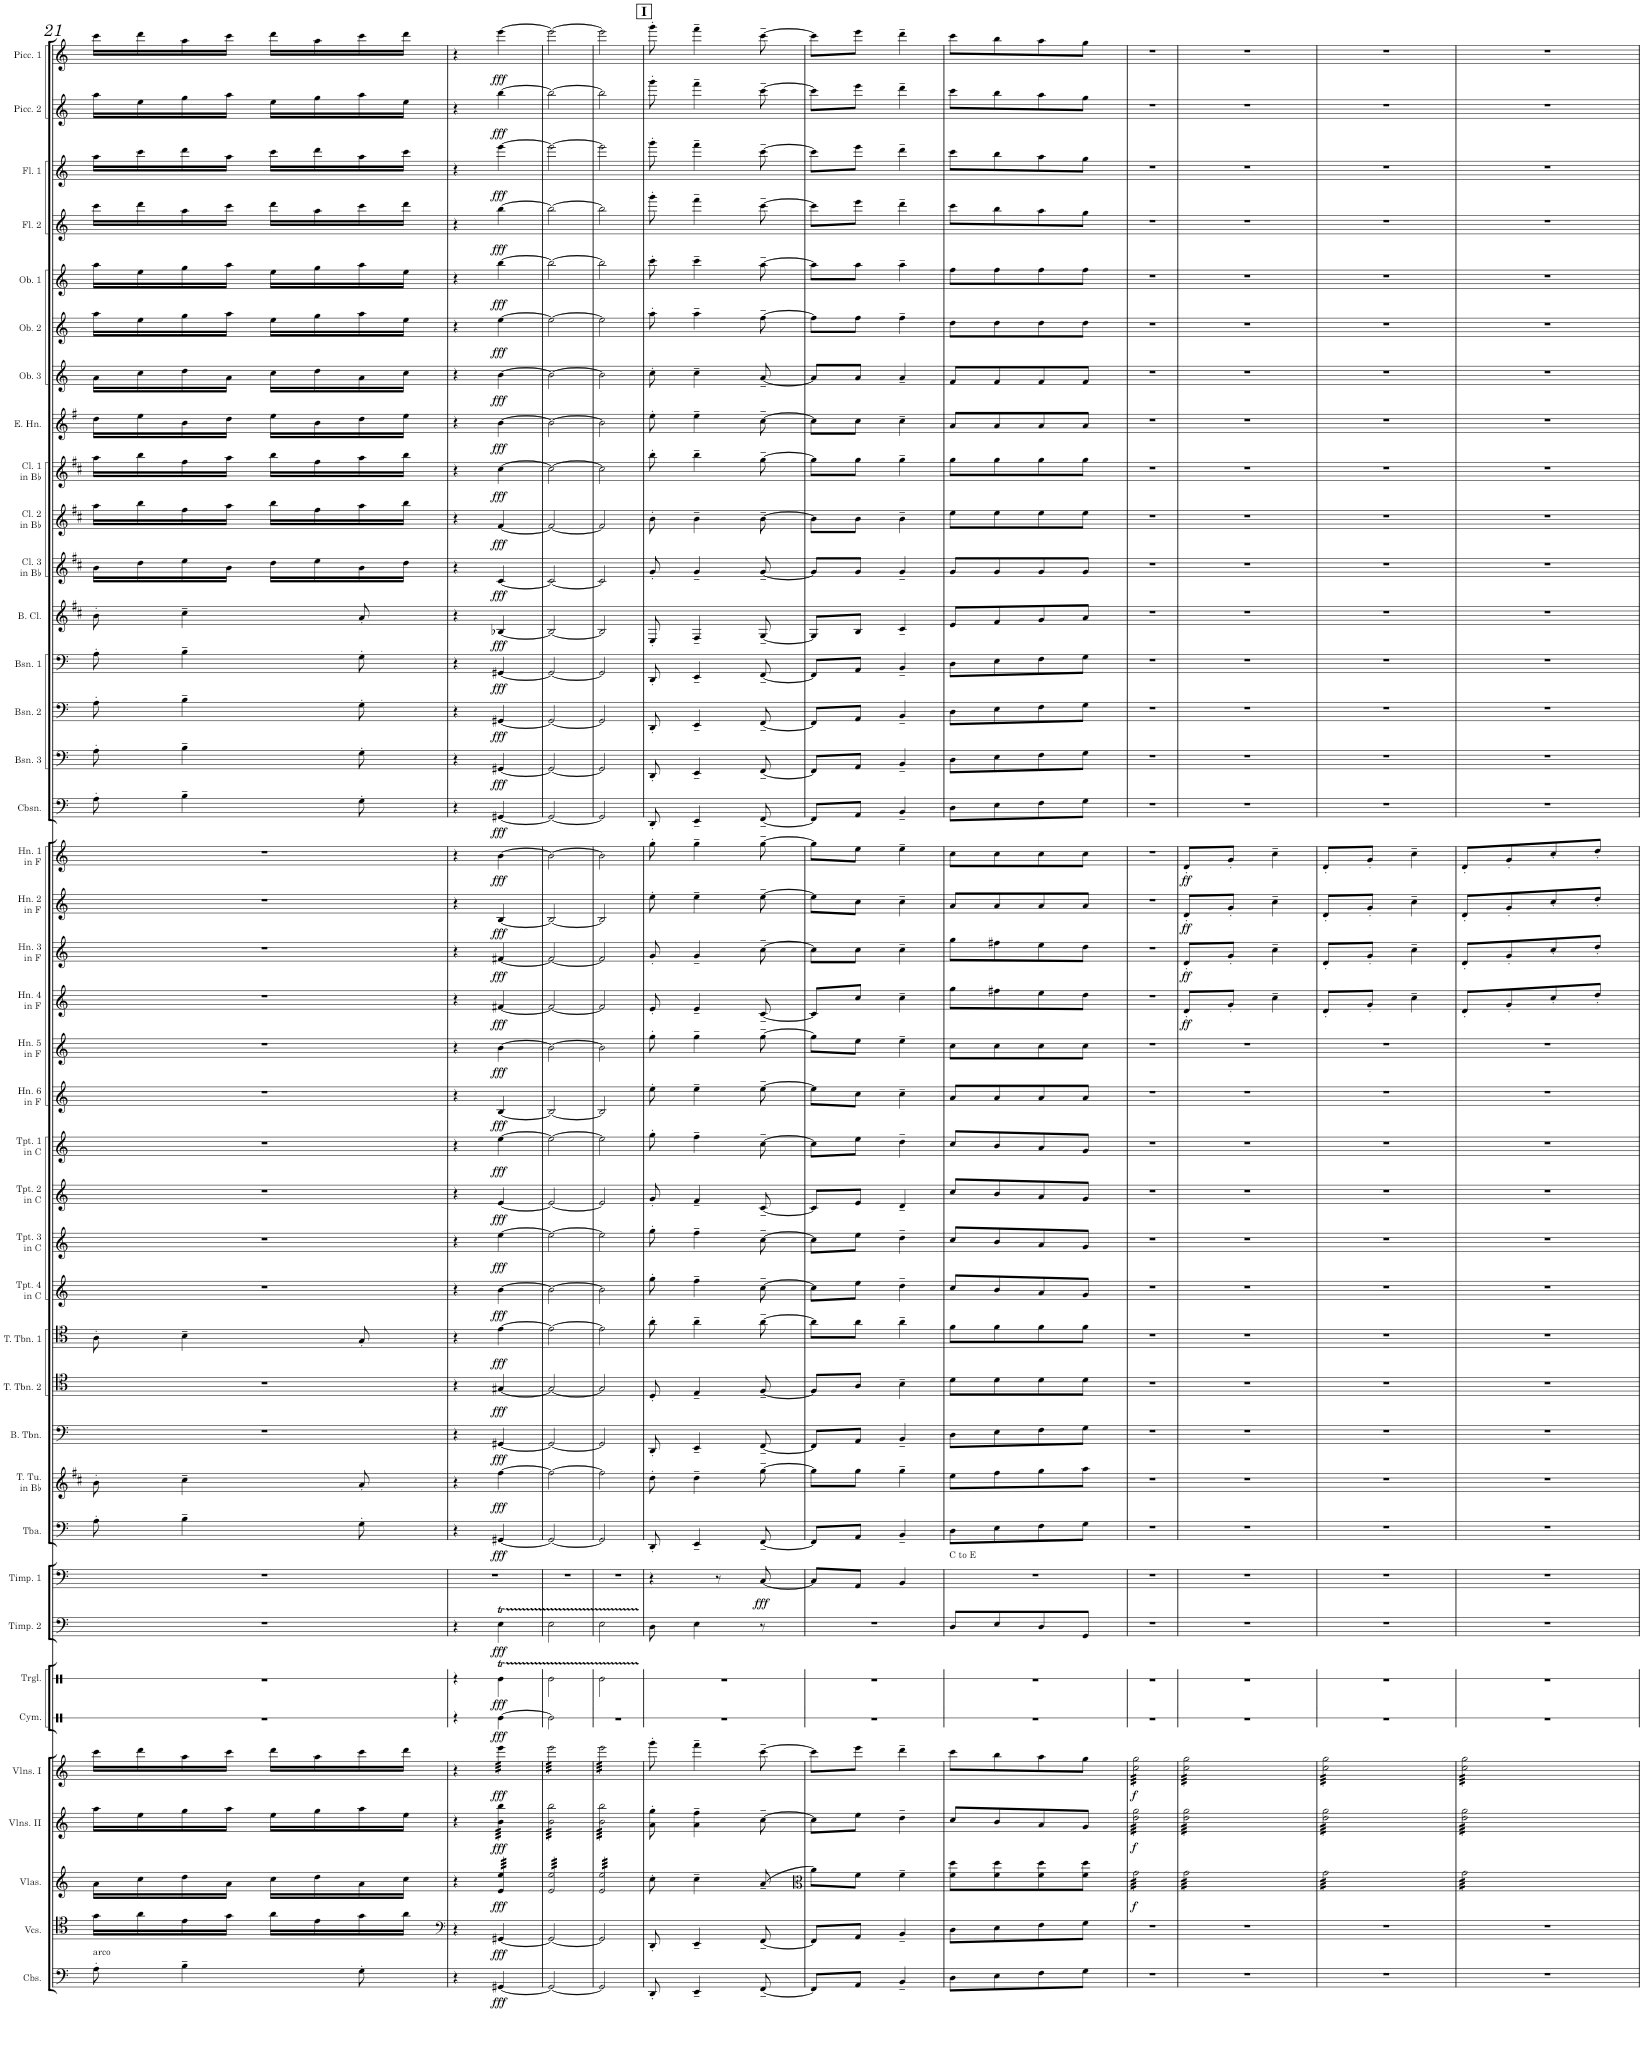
**kern	**dynam	**kern	**dynam	**kern	**dynam	**kern	**dynam	**kern	**dynam	**kern	**dynam	**kern	**dynam	**kern	**dynam	**kern	**dynam	**kern	**dynam	**kern	**dynam	**kern	**dynam	**kern	**dynam	**kern	**dynam	**kern	**dynam	**kern	**dynam	**kern	**dynam	**kern	**dynam	**kern	**dynam	**kern	**dynam	**kern	**dynam	**kern	**dynam	**kern	**dynam	**kern	**dynam	**kern	**dynam	**kern	**dynam	**kern	**dynam	**kern	**dynam	**kern	**dynam	**kern	**dynam	**kern	**dynam	**kern	**dynam	**kern	**dynam	**kern	**dynam	**kern	**dynam	**kern	**dynam	**kern	**dynam	**kern	**dynam
*part38	*part38	*part37	*part37	*part36	*part36	*part35	*part35	*part34	*part34	*part33	*part33	*part32	*part32	*part31	*part31	*part30	*part30	*part29	*part29	*part28	*part28	*part27	*part27	*part26	*part26	*part25	*part25	*part24	*part24	*part23	*part23	*part22	*part22	*part21	*part21	*part20	*part20	*part19	*part19	*part18	*part18	*part17	*part17	*part16	*part16	*part15	*part15	*part14	*part14	*part13	*part13	*part12	*part12	*part11	*part11	*part10	*part10	*part9	*part9	*part8	*part8	*part7	*part7	*part6	*part6	*part5	*part5	*part4	*part4	*part3	*part3	*part2	*part2	*part1	*part1
*staff38	*staff38	*staff37	*staff37	*staff36	*staff36	*staff35	*staff35	*staff34	*staff34	*staff33	*staff33	*staff32	*staff32	*staff31	*staff31	*staff30	*staff30	*staff29	*staff29	*staff28	*staff28	*staff27	*staff27	*staff26	*staff26	*staff25	*staff25	*staff24	*staff24	*staff23	*staff23	*staff22	*staff22	*staff21	*staff21	*staff20	*staff20	*staff19	*staff19	*staff18	*staff18	*staff17	*staff17	*staff16	*staff16	*staff15	*staff15	*staff14	*staff14	*staff13	*staff13	*staff12	*staff12	*staff11	*staff11	*staff10	*staff10	*staff9	*staff9	*staff8	*staff8	*staff7	*staff7	*staff6	*staff6	*staff5	*staff5	*staff4	*staff4	*staff3	*staff3	*staff2	*staff2	*staff1	*staff1
*I"Contrabasses	*	*I"Violoncellos	*	*I"Violas	*	*I"Violins II	*	*I"Violins I	*	*I"Timpani 2	*	*I"Timpani 1	*	*I"Tuba	*	*I"Tenor Tuba in Bb	*	*I"Bass Trombone	*	*I"Tenor Trombone 2	*	*I"Tenor Trombone 1	*	*I"Trumpet 4 in C	*	*I"Trumpet 3 in C	*	*I"Trumpet 2 in C	*	*I"Trumpet 1 in C	*	*I"Horn 6 in F	*	*I"Horn 5 in F	*	*I"Horn 4 in F	*	*I"Horn 3 in F	*	*I"Horn 2 in F	*	*I"Horn 1 in F	*	*I"Contrabassoon	*	*I"Bassoon 3	*	*I"Bassoon 2	*	*I"Bassoon 1	*	*I"Bass Clarinet	*	*I"Clarinet 3 in Bb	*	*I"Clarinet 2 in Bb	*	*I"Clarinet 1 in Bb	*	*I"English Horn	*	*I"Oboe 3	*	*I"Oboe 2	*	*I"Oboe 1	*	*I"Flute 2	*	*I"Flute 1	*	*I"Piccolo 2	*	*I"Piccolo 1	*
*I'Cbs.	*	*I'Vcs.	*	*I'Vlas.	*	*I'Vlns. II	*	*I'Vlns. I	*	*I'Timp. 2	*	*I'Timp. 1	*	*I'Tba.	*	*I'T. Tu. in Bb	*	*I'B. Tbn.	*	*I'T. Tbn. 2	*	*I'T. Tbn. 1	*	*I'Tpt. 4 in C	*	*I'Tpt. 3 in C	*	*I'Tpt. 2 in C	*	*I'Tpt. 1 in C	*	*I'Hn. 6 in F	*	*I'Hn. 5 in F	*	*I'Hn. 4 in F	*	*I'Hn. 3 in F	*	*I'Hn. 2 in F	*	*I'Hn. 1 in F	*	*I'Cbsn.	*	*I'Bsn. 3	*	*I'Bsn. 2	*	*I'Bsn. 1	*	*I'B. Cl.	*	*I'Cl. 3 in Bb	*	*I'Cl. 2 in Bb	*	*I'Cl. 1 in Bb	*	*I'E. Hn.	*	*I'Ob. 3	*	*I'Ob. 2	*	*I'Ob. 1	*	*I'Fl. 2	*	*I'Fl. 1	*	*I'Picc. 2	*	*I'Picc. 1	*
!!LO:PB:g=z
*clefF4	*	*clefC4	*	*clefG2	*	*clefG2	*	*clefG2	*	*clefF4	*	*clefF4	*	*clefF4	*	*clefG2	*	*clefF4	*	*clefC4	*	*clefC4	*	*clefG2	*	*clefG2	*	*clefG2	*	*clefG2	*	*clefG2	*	*clefG2	*	*clefG2	*	*clefG2	*	*clefG2	*	*clefG2	*	*clefF4	*	*clefF4	*	*clefF4	*	*clefF4	*	*clefG2	*	*clefG2	*	*clefG2	*	*clefG2	*	*clefG2	*	*clefG2	*	*clefG2	*	*clefG2	*	*clefG2	*	*clefG2	*	*clefG2	*	*clefG2	*
*Trd7c12	*	*	*	*	*	*	*	*	*	*	*	*	*	*	*	*Trd15c26	*	*	*	*	*	*	*	*	*	*	*	*	*	*	*	*Trd4c7	*	*Trd4c7	*	*Trd4c7	*	*Trd4c7	*	*Trd4c7	*	*Trd4c7	*	*Trd7c12	*	*	*	*	*	*	*	*Trd8c14	*	*Trd1c2	*	*Trd1c2	*	*Trd1c2	*	*Trd4c7	*	*	*	*	*	*	*	*	*	*	*	*Trd-7c-12	*	*Trd-7c-12	*
*k[]	*	*k[]	*	*k[]	*	*k[]	*	*k[]	*	*k[]	*	*k[]	*	*k[]	*	*k[f#c#]	*	*k[]	*	*k[]	*	*k[]	*	*k[]	*	*k[]	*	*k[]	*	*k[]	*	*k[]	*	*k[]	*	*k[]	*	*k[]	*	*k[]	*	*k[]	*	*k[]	*	*k[]	*	*k[]	*	*k[]	*	*k[f#c#]	*	*k[f#c#]	*	*k[f#c#]	*	*k[f#c#]	*	*k[f#]	*	*k[]	*	*k[]	*	*k[]	*	*k[]	*	*k[]	*	*k[]	*	*k[]	*
*M2/4	*	*M2/4	*	*M2/4	*	*M2/4	*	*M2/4	*	*M2/4	*	*M2/4	*	*M2/4	*	*M2/4	*	*M2/4	*	*M2/4	*	*M2/4	*	*M2/4	*	*M2/4	*	*M2/4	*	*M2/4	*	*M2/4	*	*M2/4	*	*M2/4	*	*M2/4	*	*M2/4	*	*M2/4	*	*M2/4	*	*M2/4	*	*M2/4	*	*M2/4	*	*M2/4	*	*M2/4	*	*M2/4	*	*M2/4	*	*M2/4	*	*M2/4	*	*M2/4	*	*M2/4	*	*M2/4	*	*M2/4	*	*M2/4	*	*M2/4	*
=21	=21	=21	=21	=21	=21	=21	=21	=21	=21	=21	=21	=21	=21	=21	=21	=21	=21	=21	=21	=21	=21	=21	=21	=21	=21	=21	=21	=21	=21	=21	=21	=21	=21	=21	=21	=21	=21	=21	=21	=21	=21	=21	=21	=21	=21	=21	=21	=21	=21	=21	=21	=21	=21	=21	=21	=21	=21	=21	=21	=21	=21	=21	=21	=21	=21	=21	=21	=21	=21	=21	=21	=21	=21	=21	=21
!LO:TX:a:t=arco	!	!	!	!	!	!	!	!	!	!	!	!	!	!	!	!	!	!	!	!	!	!	!	!	!	!	!	!	!	!	!	!	!	!	!	!	!	!	!	!	!	!	!	!	!	!	!	!	!	!	!	!	!	!	!	!	!	!	!	!	!	!	!	!	!	!	!	!	!	!	!	!	!	!	!
8A'\	.	16g'\LL	.	16a'\LL	.	16aa'\LL	.	16ccc'\LL	.	2r	.	2r	.	8A'\	.	8b'\	.	2r	.	2r	.	8A'\	.	2r	.	2r	.	2r	.	2r	.	2r	.	2r	.	2r	.	2r	.	2r	.	2r	.	8A'\	.	8A'\	.	8A'\	.	8A'\	.	8b'\	.	16b'\LL	.	16aa'\LL	.	16aa'\LL	.	16dd'\LL	.	16a'\LL	.	16aa'\LL	.	16aa'\LL	.	16ccc'\LL	.	16aa'\LL	.	16aa'\LL	.	16ccc'\LL	.
.	.	16a'\	.	16cc'\	.	16ee'\	.	16ddd'\	.	.	.	.	.	.	.	.	.	.	.	.	.	.	.	.	.	.	.	.	.	.	.	.	.	.	.	.	.	.	.	.	.	.	.	.	.	.	.	.	.	.	.	.	.	16dd'\	.	16bb'\	.	16bb'\	.	16ee'\	.	16cc'\	.	16ee'\	.	16ee'\	.	16ddd'\	.	16ccc'\	.	16ee'\	.	16ddd'\	.
4B~\	.	16e'\	.	16dd'\	.	16gg'\	.	16aa'\	.	.	.	.	.	4B~\	.	4cc#~\	.	.	.	.	.	4B~\	.	.	.	.	.	.	.	.	.	.	.	.	.	.	.	.	.	.	.	.	.	4B~\	.	4B~\	.	4B~\	.	4B~\	.	4cc#~\	.	16ee'\	.	16ff#'\	.	16ff#'\	.	16b'\	.	16dd'\	.	16gg'\	.	16gg'\	.	16aa'\	.	16ddd'\	.	16gg'\	.	16aa'\	.
.	.	16g'\JJ	.	16a'\JJ	.	16aa'\JJ	.	16ccc'\JJ	.	.	.	.	.	.	.	.	.	.	.	.	.	.	.	.	.	.	.	.	.	.	.	.	.	.	.	.	.	.	.	.	.	.	.	.	.	.	.	.	.	.	.	.	.	16b'\JJ	.	16aa'\JJ	.	16aa'\JJ	.	16dd'\JJ	.	16a'\JJ	.	16aa'\JJ	.	16aa'\JJ	.	16ccc'\JJ	.	16aa'\JJ	.	16aa'\JJ	.	16ccc'\JJ	.
.	.	16a'\LL	.	16cc'\LL	.	16ee'\LL	.	16ddd'\LL	.	.	.	.	.	.	.	.	.	.	.	.	.	.	.	.	.	.	.	.	.	.	.	.	.	.	.	.	.	.	.	.	.	.	.	.	.	.	.	.	.	.	.	.	.	16dd'\LL	.	16bb'\LL	.	16bb'\LL	.	16ee'\LL	.	16cc'\LL	.	16ee'\LL	.	16ee'\LL	.	16ddd'\LL	.	16ccc'\LL	.	16ee'\LL	.	16ddd'\LL	.
.	.	16e'\	.	16dd'\	.	16gg'\	.	16aa'\	.	.	.	.	.	.	.	.	.	.	.	.	.	.	.	.	.	.	.	.	.	.	.	.	.	.	.	.	.	.	.	.	.	.	.	.	.	.	.	.	.	.	.	.	.	16ee'\	.	16ff#'\	.	16ff#'\	.	16b'\	.	16dd'\	.	16gg'\	.	16gg'\	.	16aa'\	.	16ddd'\	.	16gg'\	.	16aa'\	.
8G'\	.	16g'\	.	16a'\	.	16aa'\	.	16ccc'\	.	.	.	.	.	8G'\	.	8a'/	.	.	.	.	.	8G'/	.	.	.	.	.	.	.	.	.	.	.	.	.	.	.	.	.	.	.	.	.	8G'\	.	8G'\	.	8G'\	.	8G'\	.	8a'/	.	16b'\	.	16aa'\	.	16aa'\	.	16dd'\	.	16a'\	.	16aa'\	.	16aa'\	.	16ccc'\	.	16aa'\	.	16aa'\	.	16ccc'\	.
.	.	16a'\JJ	.	16cc'\JJ	.	16ee'\JJ	.	16ddd'\JJ	.	.	.	.	.	.	.	.	.	.	.	.	.	.	.	.	.	.	.	.	.	.	.	.	.	.	.	.	.	.	.	.	.	.	.	.	.	.	.	.	.	.	.	.	.	16dd'\JJ	.	16bb'\JJ	.	16bb'\JJ	.	16ee'\JJ	.	16cc'\JJ	.	16ee'\JJ	.	16ee'\JJ	.	16ddd'\JJ	.	16ccc'\JJ	.	16ee'\JJ	.	16ddd'\JJ	.
=22	=22	=22	=22	=22	=22	=22	=22	=22	=22	=22	=22	=22	=22	=22	=22	=22	=22	=22	=22	=22	=22	=22	=22	=22	=22	=22	=22	=22	=22	=22	=22	=22	=22	=22	=22	=22	=22	=22	=22	=22	=22	=22	=22	=22	=22	=22	=22	=22	=22	=22	=22	=22	=22	=22	=22	=22	=22	=22	=22	=22	=22	=22	=22	=22	=22	=22	=22	=22	=22	=22	=22	=22	=22	=22	=22
*	*	*clefF4	*	*	*	*	*	*	*	*	*	*	*	*	*	*	*	*	*	*	*	*	*	*	*	*	*	*	*	*	*	*	*	*	*	*	*	*	*	*	*	*	*	*	*	*	*	*	*	*	*	*	*	*	*	*	*	*	*	*	*	*	*	*	*	*	*	*	*	*	*	*	*	*	*
4r	.	4r	.	4r	.	4r	.	4r	.	4r	.	2r	.	4r	.	4r	.	4r	.	4r	.	4r	.	4r	.	4r	.	4r	.	4r	.	4r	.	4r	.	4r	.	4r	.	4r	.	4r	.	4r	.	4r	.	4r	.	4r	.	4r	.	4r	.	4r	.	4r	.	4r	.	4r	.	4r	.	4r	.	4r	.	4r	.	4r	.	4r	.
!	!LO:DY:b	!	!LO:DY:b	!	!LO:DY:b	!	!LO:DY:b	!	!LO:DY:b	!	!LO:DY:b	!	!	!	!LO:DY:b	!	!LO:DY:b	!	!LO:DY:b	!	!LO:DY:b	!	!LO:DY:b	!	!LO:DY:b	!	!LO:DY:b	!	!LO:DY:b	!	!LO:DY:b	!	!LO:DY:b	!	!LO:DY:b	!	!LO:DY:b	!	!LO:DY:b	!	!LO:DY:b	!	!LO:DY:b	!	!LO:DY:b	!	!LO:DY:b	!	!LO:DY:b	!	!LO:DY:b	!	!LO:DY:b	!	!LO:DY:b	!	!LO:DY:b	!	!LO:DY:b	!	!LO:DY:b	!	!LO:DY:b	!	!LO:DY:b	!	!LO:DY:b	!	!LO:DY:b	!	!LO:DY:b	!	!LO:DY:b	!	!LO:DY:b
*	*	*	*	*tremolo	*	*	*	*	*	*	*	*	*	*	*	*	*	*	*	*	*	*	*	*	*	*	*	*	*	*	*	*	*	*	*	*	*	*	*	*	*	*	*	*	*	*	*	*	*	*	*	*	*	*	*	*	*	*	*	*	*	*	*	*	*	*	*	*	*	*	*	*	*	*	*
*	*	*	*	*	*	*tremolo	*	*	*	*	*	*	*	*	*	*	*	*	*	*	*	*	*	*	*	*	*	*	*	*	*	*	*	*	*	*	*	*	*	*	*	*	*	*	*	*	*	*	*	*	*	*	*	*	*	*	*	*	*	*	*	*	*	*	*	*	*	*	*	*	*	*	*	*	*
*	*	*	*	*	*	*	*	*tremolo	*	*	*	*	*	*	*	*	*	*	*	*	*	*	*	*	*	*	*	*	*	*	*	*	*	*	*	*	*	*	*	*	*	*	*	*	*	*	*	*	*	*	*	*	*	*	*	*	*	*	*	*	*	*	*	*	*	*	*	*	*	*	*	*	*	*	*
*	*	*	*	*	*	*	*	*	*	*tremolo	*	*	*	*	*	*	*	*	*	*	*	*	*	*	*	*	*	*	*	*	*	*	*	*	*	*	*	*	*	*	*	*	*	*	*	*	*	*	*	*	*	*	*	*	*	*	*	*	*	*	*	*	*	*	*	*	*	*	*	*	*	*	*	*	*
[4GG#X/	fff	[4GG#X/	fff	32e/ 32ee/LLL	fff	32b\ 32bb\LLL	fff	32eee\LLL	fff	32Et\LLL	fff	.	.	[4GG#X/	fff	[4ff#\	fff	[4GG#X/	fff	[4G#X/	fff	[4e\	fff	[4b\	fff	[4ee\	fff	[4e/	fff	[4ee\	fff	[4B/	fff	[4b\	fff	[4f#X/	fff	[4f#X/	fff	[4B/	fff	[4b\	fff	[4GG#X/	fff	[4GG#X/	fff	[4GG#X/	fff	[4GG#X/	fff	[4B-X/	fff	[4c#/	fff	[4f#/	fff	[4cc#\	fff	[4b\	fff	[4b\	fff	[4ee\	fff	[4bb\	fff	[4bb\	fff	[4eee\	fff	[4bb\	fff	[4eee\	fff
.	.	.	.	32e/ 32ee/	.	32b\ 32bb\	.	32eee\	.	32Et\	.	.	.	.	.	.	.	.	.	.	.	.	.	.	.	.	.	.	.	.	.	.	.	.	.	.	.	.	.	.	.	.	.	.	.	.	.	.	.	.	.	.	.	.	.	.	.	.	.	.	.	.	.	.	.	.	.	.	.	.	.	.	.	.	.
.	.	.	.	32e/ 32ee/	.	32b\ 32bb\	.	32eee\	.	32Et\	.	.	.	.	.	.	.	.	.	.	.	.	.	.	.	.	.	.	.	.	.	.	.	.	.	.	.	.	.	.	.	.	.	.	.	.	.	.	.	.	.	.	.	.	.	.	.	.	.	.	.	.	.	.	.	.	.	.	.	.	.	.	.	.	.
.	.	.	.	32e/ 32ee/	.	32b\ 32bb\	.	32eee\	.	32Et\	.	.	.	.	.	.	.	.	.	.	.	.	.	.	.	.	.	.	.	.	.	.	.	.	.	.	.	.	.	.	.	.	.	.	.	.	.	.	.	.	.	.	.	.	.	.	.	.	.	.	.	.	.	.	.	.	.	.	.	.	.	.	.	.	.
.	.	.	.	32e/ 32ee/	.	32b\ 32bb\	.	32eee\	.	32Et\	.	.	.	.	.	.	.	.	.	.	.	.	.	.	.	.	.	.	.	.	.	.	.	.	.	.	.	.	.	.	.	.	.	.	.	.	.	.	.	.	.	.	.	.	.	.	.	.	.	.	.	.	.	.	.	.	.	.	.	.	.	.	.	.	.
.	.	.	.	32e/ 32ee/	.	32b\ 32bb\	.	32eee\	.	32Et\	.	.	.	.	.	.	.	.	.	.	.	.	.	.	.	.	.	.	.	.	.	.	.	.	.	.	.	.	.	.	.	.	.	.	.	.	.	.	.	.	.	.	.	.	.	.	.	.	.	.	.	.	.	.	.	.	.	.	.	.	.	.	.	.	.
.	.	.	.	32e/ 32ee/	.	32b\ 32bb\	.	32eee\	.	32Et\	.	.	.	.	.	.	.	.	.	.	.	.	.	.	.	.	.	.	.	.	.	.	.	.	.	.	.	.	.	.	.	.	.	.	.	.	.	.	.	.	.	.	.	.	.	.	.	.	.	.	.	.	.	.	.	.	.	.	.	.	.	.	.	.	.
.	.	.	.	32e/ 32ee/JJJ	.	32b\ 32bb\JJJ	.	32eee\JJJ	.	32Et\JJJ	.	.	.	.	.	.	.	.	.	.	.	.	.	.	.	.	.	.	.	.	.	.	.	.	.	.	.	.	.	.	.	.	.	.	.	.	.	.	.	.	.	.	.	.	.	.	.	.	.	.	.	.	.	.	.	.	.	.	.	.	.	.	.	.	.
=23	=23	=23	=23	=23	=23	=23	=23	=23	=23	=23	=23	=23	=23	=23	=23	=23	=23	=23	=23	=23	=23	=23	=23	=23	=23	=23	=23	=23	=23	=23	=23	=23	=23	=23	=23	=23	=23	=23	=23	=23	=23	=23	=23	=23	=23	=23	=23	=23	=23	=23	=23	=23	=23	=23	=23	=23	=23	=23	=23	=23	=23	=23	=23	=23	=23	=23	=23	=23	=23	=23	=23	=23	=23	=23	=23
2GG#/_	.	2GG#/_	.	32e/ 32ee/LLL	.	32b\ 32bb\LLL	.	32eee\LLL	.	32E\LLL	.	2r	.	2GG#/_	.	2ff#\_	.	2GG#/_	.	2G#/_	.	2e\_	.	2b\_	.	2ee\_	.	2e/_	.	2ee\_	.	2B/_	.	2b\_	.	2f#/_	.	2f#/_	.	2B/_	.	2b\_	.	2GG#/_	.	2GG#/_	.	2GG#/_	.	2GG#/_	.	2B-/_	.	2c#/_	.	2f#/_	.	2cc#\_	.	2b\_	.	2b\_	.	2ee\_	.	2bb\_	.	2bb\_	.	2eee\_	.	2bb\_	.	2eee\_	.
.	.	.	.	32e/ 32ee/	.	32b\ 32bb\	.	32eee\	.	32E\	.	.	.	.	.	.	.	.	.	.	.	.	.	.	.	.	.	.	.	.	.	.	.	.	.	.	.	.	.	.	.	.	.	.	.	.	.	.	.	.	.	.	.	.	.	.	.	.	.	.	.	.	.	.	.	.	.	.	.	.	.	.	.	.	.
.	.	.	.	32e/ 32ee/	.	32b\ 32bb\	.	32eee\	.	32E\	.	.	.	.	.	.	.	.	.	.	.	.	.	.	.	.	.	.	.	.	.	.	.	.	.	.	.	.	.	.	.	.	.	.	.	.	.	.	.	.	.	.	.	.	.	.	.	.	.	.	.	.	.	.	.	.	.	.	.	.	.	.	.	.	.
.	.	.	.	32e/ 32ee/	.	32b\ 32bb\	.	32eee\	.	32E\	.	.	.	.	.	.	.	.	.	.	.	.	.	.	.	.	.	.	.	.	.	.	.	.	.	.	.	.	.	.	.	.	.	.	.	.	.	.	.	.	.	.	.	.	.	.	.	.	.	.	.	.	.	.	.	.	.	.	.	.	.	.	.	.	.
.	.	.	.	32e/ 32ee/	.	32b\ 32bb\	.	32eee\	.	32E\	.	.	.	.	.	.	.	.	.	.	.	.	.	.	.	.	.	.	.	.	.	.	.	.	.	.	.	.	.	.	.	.	.	.	.	.	.	.	.	.	.	.	.	.	.	.	.	.	.	.	.	.	.	.	.	.	.	.	.	.	.	.	.	.	.
.	.	.	.	32e/ 32ee/	.	32b\ 32bb\	.	32eee\	.	32E\	.	.	.	.	.	.	.	.	.	.	.	.	.	.	.	.	.	.	.	.	.	.	.	.	.	.	.	.	.	.	.	.	.	.	.	.	.	.	.	.	.	.	.	.	.	.	.	.	.	.	.	.	.	.	.	.	.	.	.	.	.	.	.	.	.
.	.	.	.	32e/ 32ee/	.	32b\ 32bb\	.	32eee\	.	32E\	.	.	.	.	.	.	.	.	.	.	.	.	.	.	.	.	.	.	.	.	.	.	.	.	.	.	.	.	.	.	.	.	.	.	.	.	.	.	.	.	.	.	.	.	.	.	.	.	.	.	.	.	.	.	.	.	.	.	.	.	.	.	.	.	.
.	.	.	.	32e/ 32ee/	.	32b\ 32bb\	.	32eee\	.	32E\	.	.	.	.	.	.	.	.	.	.	.	.	.	.	.	.	.	.	.	.	.	.	.	.	.	.	.	.	.	.	.	.	.	.	.	.	.	.	.	.	.	.	.	.	.	.	.	.	.	.	.	.	.	.	.	.	.	.	.	.	.	.	.	.	.
.	.	.	.	32e/ 32ee/	.	32b\ 32bb\	.	32eee\	.	32E\	.	.	.	.	.	.	.	.	.	.	.	.	.	.	.	.	.	.	.	.	.	.	.	.	.	.	.	.	.	.	.	.	.	.	.	.	.	.	.	.	.	.	.	.	.	.	.	.	.	.	.	.	.	.	.	.	.	.	.	.	.	.	.	.	.
.	.	.	.	32e/ 32ee/	.	32b\ 32bb\	.	32eee\	.	32E\	.	.	.	.	.	.	.	.	.	.	.	.	.	.	.	.	.	.	.	.	.	.	.	.	.	.	.	.	.	.	.	.	.	.	.	.	.	.	.	.	.	.	.	.	.	.	.	.	.	.	.	.	.	.	.	.	.	.	.	.	.	.	.	.	.
.	.	.	.	32e/ 32ee/	.	32b\ 32bb\	.	32eee\	.	32E\	.	.	.	.	.	.	.	.	.	.	.	.	.	.	.	.	.	.	.	.	.	.	.	.	.	.	.	.	.	.	.	.	.	.	.	.	.	.	.	.	.	.	.	.	.	.	.	.	.	.	.	.	.	.	.	.	.	.	.	.	.	.	.	.	.
.	.	.	.	32e/ 32ee/	.	32b\ 32bb\	.	32eee\	.	32E\	.	.	.	.	.	.	.	.	.	.	.	.	.	.	.	.	.	.	.	.	.	.	.	.	.	.	.	.	.	.	.	.	.	.	.	.	.	.	.	.	.	.	.	.	.	.	.	.	.	.	.	.	.	.	.	.	.	.	.	.	.	.	.	.	.
.	.	.	.	32e/ 32ee/	.	32b\ 32bb\	.	32eee\	.	32E\	.	.	.	.	.	.	.	.	.	.	.	.	.	.	.	.	.	.	.	.	.	.	.	.	.	.	.	.	.	.	.	.	.	.	.	.	.	.	.	.	.	.	.	.	.	.	.	.	.	.	.	.	.	.	.	.	.	.	.	.	.	.	.	.	.
.	.	.	.	32e/ 32ee/	.	32b\ 32bb\	.	32eee\	.	32E\	.	.	.	.	.	.	.	.	.	.	.	.	.	.	.	.	.	.	.	.	.	.	.	.	.	.	.	.	.	.	.	.	.	.	.	.	.	.	.	.	.	.	.	.	.	.	.	.	.	.	.	.	.	.	.	.	.	.	.	.	.	.	.	.	.
.	.	.	.	32e/ 32ee/	.	32b\ 32bb\	.	32eee\	.	32E\	.	.	.	.	.	.	.	.	.	.	.	.	.	.	.	.	.	.	.	.	.	.	.	.	.	.	.	.	.	.	.	.	.	.	.	.	.	.	.	.	.	.	.	.	.	.	.	.	.	.	.	.	.	.	.	.	.	.	.	.	.	.	.	.	.
.	.	.	.	32e/ 32ee/JJJ	.	32b\ 32bb\JJJ	.	32eee\JJJ	.	32E\JJJ	.	.	.	.	.	.	.	.	.	.	.	.	.	.	.	.	.	.	.	.	.	.	.	.	.	.	.	.	.	.	.	.	.	.	.	.	.	.	.	.	.	.	.	.	.	.	.	.	.	.	.	.	.	.	.	.	.	.	.	.	.	.	.	.	.
=24	=24	=24	=24	=24	=24	=24	=24	=24	=24	=24	=24	=24	=24	=24	=24	=24	=24	=24	=24	=24	=24	=24	=24	=24	=24	=24	=24	=24	=24	=24	=24	=24	=24	=24	=24	=24	=24	=24	=24	=24	=24	=24	=24	=24	=24	=24	=24	=24	=24	=24	=24	=24	=24	=24	=24	=24	=24	=24	=24	=24	=24	=24	=24	=24	=24	=24	=24	=24	=24	=24	=24	=24	=24	=24	=24
2GG#/]	.	2GG#/]	.	32e/ 32ee/LLL	.	32b\ 32bb\LLL	.	32eee\LLL	.	32ETTT\LLL	.	2r	.	2GG#/]	.	2ff#\]	.	2GG#/]	.	2G#/]	.	2e\]	.	2b\]	.	2ee\]	.	2e/]	.	2ee\]	.	2B/]	.	2b\]	.	2f#/]	.	2f#/]	.	2B/]	.	2b\]	.	2GG#/]	.	2GG#/]	.	2GG#/]	.	2GG#/]	.	2B-/]	.	2c#/]	.	2f#/]	.	2cc#\]	.	2b\]	.	2b\]	.	2ee\]	.	2bb\]	.	2bb\]	.	2eee\]	.	2bb\]	.	2eee\]	.
.	.	.	.	32e/ 32ee/	.	32b\ 32bb\	.	32eee\	.	32ETTT\	.	.	.	.	.	.	.	.	.	.	.	.	.	.	.	.	.	.	.	.	.	.	.	.	.	.	.	.	.	.	.	.	.	.	.	.	.	.	.	.	.	.	.	.	.	.	.	.	.	.	.	.	.	.	.	.	.	.	.	.	.	.	.	.	.
.	.	.	.	32e/ 32ee/	.	32b\ 32bb\	.	32eee\	.	32ETTT\	.	.	.	.	.	.	.	.	.	.	.	.	.	.	.	.	.	.	.	.	.	.	.	.	.	.	.	.	.	.	.	.	.	.	.	.	.	.	.	.	.	.	.	.	.	.	.	.	.	.	.	.	.	.	.	.	.	.	.	.	.	.	.	.	.
.	.	.	.	32e/ 32ee/	.	32b\ 32bb\	.	32eee\	.	32ETTT\	.	.	.	.	.	.	.	.	.	.	.	.	.	.	.	.	.	.	.	.	.	.	.	.	.	.	.	.	.	.	.	.	.	.	.	.	.	.	.	.	.	.	.	.	.	.	.	.	.	.	.	.	.	.	.	.	.	.	.	.	.	.	.	.	.
.	.	.	.	32e/ 32ee/	.	32b\ 32bb\	.	32eee\	.	32ETTT\	.	.	.	.	.	.	.	.	.	.	.	.	.	.	.	.	.	.	.	.	.	.	.	.	.	.	.	.	.	.	.	.	.	.	.	.	.	.	.	.	.	.	.	.	.	.	.	.	.	.	.	.	.	.	.	.	.	.	.	.	.	.	.	.	.
.	.	.	.	32e/ 32ee/	.	32b\ 32bb\	.	32eee\	.	32ETTT\	.	.	.	.	.	.	.	.	.	.	.	.	.	.	.	.	.	.	.	.	.	.	.	.	.	.	.	.	.	.	.	.	.	.	.	.	.	.	.	.	.	.	.	.	.	.	.	.	.	.	.	.	.	.	.	.	.	.	.	.	.	.	.	.	.
.	.	.	.	32e/ 32ee/	.	32b\ 32bb\	.	32eee\	.	32ETTT\	.	.	.	.	.	.	.	.	.	.	.	.	.	.	.	.	.	.	.	.	.	.	.	.	.	.	.	.	.	.	.	.	.	.	.	.	.	.	.	.	.	.	.	.	.	.	.	.	.	.	.	.	.	.	.	.	.	.	.	.	.	.	.	.	.
.	.	.	.	32e/ 32ee/	.	32b\ 32bb\	.	32eee\	.	32ETTT\	.	.	.	.	.	.	.	.	.	.	.	.	.	.	.	.	.	.	.	.	.	.	.	.	.	.	.	.	.	.	.	.	.	.	.	.	.	.	.	.	.	.	.	.	.	.	.	.	.	.	.	.	.	.	.	.	.	.	.	.	.	.	.	.	.
.	.	.	.	32e/ 32ee/	.	32b\ 32bb\	.	32eee\	.	32ETTT\	.	.	.	.	.	.	.	.	.	.	.	.	.	.	.	.	.	.	.	.	.	.	.	.	.	.	.	.	.	.	.	.	.	.	.	.	.	.	.	.	.	.	.	.	.	.	.	.	.	.	.	.	.	.	.	.	.	.	.	.	.	.	.	.	.
.	.	.	.	32e/ 32ee/	.	32b\ 32bb\	.	32eee\	.	32ETTT\	.	.	.	.	.	.	.	.	.	.	.	.	.	.	.	.	.	.	.	.	.	.	.	.	.	.	.	.	.	.	.	.	.	.	.	.	.	.	.	.	.	.	.	.	.	.	.	.	.	.	.	.	.	.	.	.	.	.	.	.	.	.	.	.	.
.	.	.	.	32e/ 32ee/	.	32b\ 32bb\	.	32eee\	.	32ETTT\	.	.	.	.	.	.	.	.	.	.	.	.	.	.	.	.	.	.	.	.	.	.	.	.	.	.	.	.	.	.	.	.	.	.	.	.	.	.	.	.	.	.	.	.	.	.	.	.	.	.	.	.	.	.	.	.	.	.	.	.	.	.	.	.	.
.	.	.	.	32e/ 32ee/	.	32b\ 32bb\	.	32eee\	.	32ETTT\	.	.	.	.	.	.	.	.	.	.	.	.	.	.	.	.	.	.	.	.	.	.	.	.	.	.	.	.	.	.	.	.	.	.	.	.	.	.	.	.	.	.	.	.	.	.	.	.	.	.	.	.	.	.	.	.	.	.	.	.	.	.	.	.	.
.	.	.	.	32e/ 32ee/	.	32b\ 32bb\	.	32eee\	.	32ETTT\	.	.	.	.	.	.	.	.	.	.	.	.	.	.	.	.	.	.	.	.	.	.	.	.	.	.	.	.	.	.	.	.	.	.	.	.	.	.	.	.	.	.	.	.	.	.	.	.	.	.	.	.	.	.	.	.	.	.	.	.	.	.	.	.	.
.	.	.	.	32e/ 32ee/	.	32b\ 32bb\	.	32eee\	.	32ETTT\	.	.	.	.	.	.	.	.	.	.	.	.	.	.	.	.	.	.	.	.	.	.	.	.	.	.	.	.	.	.	.	.	.	.	.	.	.	.	.	.	.	.	.	.	.	.	.	.	.	.	.	.	.	.	.	.	.	.	.	.	.	.	.	.	.
.	.	.	.	32e/ 32ee/	.	32b\ 32bb\	.	32eee\	.	32ETTT\	.	.	.	.	.	.	.	.	.	.	.	.	.	.	.	.	.	.	.	.	.	.	.	.	.	.	.	.	.	.	.	.	.	.	.	.	.	.	.	.	.	.	.	.	.	.	.	.	.	.	.	.	.	.	.	.	.	.	.	.	.	.	.	.	.
.	.	.	.	32e/ 32ee/JJJ	.	32b\ 32bb\JJJ	.	32eee\JJJ	.	32ETTT\JJJ	.	.	.	.	.	.	.	.	.	.	.	.	.	.	.	.	.	.	.	.	.	.	.	.	.	.	.	.	.	.	.	.	.	.	.	.	.	.	.	.	.	.	.	.	.	.	.	.	.	.	.	.	.	.	.	.	.	.	.	.	.	.	.	.	.
*	*	*	*	*	*	*	*	*	*	*Xtremolo	*	*	*	*	*	*	*	*	*	*	*	*	*	*	*	*	*	*	*	*	*	*	*	*	*	*	*	*	*	*	*	*	*	*	*	*	*	*	*	*	*	*	*	*	*	*	*	*	*	*	*	*	*	*	*	*	*	*	*	*	*	*	*	*	*
*	*	*	*	*	*	*	*	*Xtremolo	*	*	*	*	*	*	*	*	*	*	*	*	*	*	*	*	*	*	*	*	*	*	*	*	*	*	*	*	*	*	*	*	*	*	*	*	*	*	*	*	*	*	*	*	*	*	*	*	*	*	*	*	*	*	*	*	*	*	*	*	*	*	*	*	*	*	*
*	*	*	*	*	*	*Xtremolo	*	*	*	*	*	*	*	*	*	*	*	*	*	*	*	*	*	*	*	*	*	*	*	*	*	*	*	*	*	*	*	*	*	*	*	*	*	*	*	*	*	*	*	*	*	*	*	*	*	*	*	*	*	*	*	*	*	*	*	*	*	*	*	*	*	*	*	*	*
*	*	*	*	*Xtremolo	*	*	*	*	*	*	*	*	*	*	*	*	*	*	*	*	*	*	*	*	*	*	*	*	*	*	*	*	*	*	*	*	*	*	*	*	*	*	*	*	*	*	*	*	*	*	*	*	*	*	*	*	*	*	*	*	*	*	*	*	*	*	*	*	*	*	*	*	*	*	*
!!LO:REH:place=s1:a:B:cj:fs=14:t=I
=25	=25	=25	=25	=25	=25	=25	=25	=25	=25	=25	=25	=25	=25	=25	=25	=25	=25	=25	=25	=25	=25	=25	=25	=25	=25	=25	=25	=25	=25	=25	=25	=25	=25	=25	=25	=25	=25	=25	=25	=25	=25	=25	=25	=25	=25	=25	=25	=25	=25	=25	=25	=25	=25	=25	=25	=25	=25	=25	=25	=25	=25	=25	=25	=25	=25	=25	=25	=25	=25	=25	=25	=25	=25	=25	=25
8DD'/	.	8DD'/	.	8cc'\	.	8a\' 8gg\'	.	8ggg'\	.	8D\	.	4r	.	8DD'/	.	8dd'\	.	8DD'/	.	8D'/	.	8a'\	.	8gg'\	.	8gg'\	.	8g'/	.	8gg'\	.	8ee'\	.	8gg'\	.	8e'/	.	8g'/	.	8ee'\	.	8gg'\	.	8DD'/	.	8DD'/	.	8DD'/	.	8DD'/	.	8E'/	.	8g'/	.	8b'\	.	8bb'\	.	8ee'\	.	8cc'\	.	8aa'\	.	8ccc'\	.	8ggg'\	.	8ggg'\	.	8ggg'\	.	8ggg'\	.
4EE~/	.	4EE~/	.	4cc~\	.	4a\~ 4ff\~	.	4fff~\	.	4E\	.	.	.	4EE~/	.	4dd~\	.	4EE~/	.	4E~/	.	4a~\	.	4ff~\	.	4ff~\	.	4f~/	.	4ff~\	.	4ee~\	.	4gg~\	.	4e~/	.	4g~/	.	4ee~\	.	4gg~\	.	4EE~/	.	4EE~/	.	4EE~/	.	4EE~/	.	4F#~/	.	4g~/	.	4b~\	.	4bb~\	.	4ee~\	.	4cc~\	.	4aa~\	.	4ccc~\	.	4fff~\	.	4fff~\	.	4fff~\	.	4fff~\	.
.	.	.	.	.	.	.	.	.	.	.	.	8r	.	.	.	.	.	.	.	.	.	.	.	.	.	.	.	.	.	.	.	.	.	.	.	.	.	.	.	.	.	.	.	.	.	.	.	.	.	.	.	.	.	.	.	.	.	.	.	.	.	.	.	.	.	.	.	.	.	.	.	.	.	.	.
!	!	!	!	!	!	!	!	!	!	!	!	!	!LO:DY:b	!	!	!	!	!	!	!	!	!	!	!	!	!	!	!	!	!	!	!	!	!	!	!	!	!	!	!	!	!	!	!	!	!	!	!	!	!	!	!	!	!	!	!	!	!	!	!	!	!	!	!	!	!	!	!	!	!	!	!	!	!	!
[8FF~/	.	[8FF~/	.	[8a~/	.	[8cc~\	.	[8ccc~\	.	8r	.	[8C/	fff	[8FF~/	.	[8gg~\	.	[8FF~/	.	[8F~/	.	[8a~\	.	[8cc~\	.	[8cc~\	.	[8c~/	.	[8cc~\	.	[8ee~\	.	[8gg~\	.	[8c~/	.	[8cc~\	.	[8ee~\	.	[8gg~\	.	[8FF~/	.	[8FF~/	.	[8FF~/	.	[8FF~/	.	[8G~/	.	[8g~/	.	[8b~\	.	[8gg~\	.	[8cc~\	.	[8a~/	.	[8ff~\	.	[8aa~\	.	[8ccc~\	.	[8ccc~\	.	[8ccc~\	.	[8ccc~\	.
=26	=26	=26	=26	=26	=26	=26	=26	=26	=26	=26	=26	=26	=26	=26	=26	=26	=26	=26	=26	=26	=26	=26	=26	=26	=26	=26	=26	=26	=26	=26	=26	=26	=26	=26	=26	=26	=26	=26	=26	=26	=26	=26	=26	=26	=26	=26	=26	=26	=26	=26	=26	=26	=26	=26	=26	=26	=26	=26	=26	=26	=26	=26	=26	=26	=26	=26	=26	=26	=26	=26	=26	=26	=26	=26	=26
*	*	*	*	*clefC3	*	*	*	*	*	*	*	*	*	*	*	*	*	*	*	*	*	*	*	*	*	*	*	*	*	*	*	*	*	*	*	*	*	*	*	*	*	*	*	*	*	*	*	*	*	*	*	*	*	*	*	*	*	*	*	*	*	*	*	*	*	*	*	*	*	*	*	*	*	*	*
8FF/L]	.	8FF/L]	.	8a\L]	.	8cc\L]	.	8ccc\L]	.	2r	.	8C/L]	.	8FF/L]	.	8gg\L]	.	8FF/L]	.	8F/L]	.	8a\L]	.	8cc\L]	.	8cc\L]	.	8c/L]	.	8cc\L]	.	8ee\L]	.	8gg\L]	.	8c/L]	.	8cc\L]	.	8ee\L]	.	8gg\L]	.	8FF/L]	.	8FF/L]	.	8FF/L]	.	8FF/L]	.	8G/L]	.	8g/L]	.	8b\L]	.	8gg\L]	.	8cc\L]	.	8a/L]	.	8ff\L]	.	8aa\L]	.	8ccc\L]	.	8ccc\L]	.	8ccc\L]	.	8ccc\L]	.
8AA'/J	.	8AA'/J	.	8f'\J	.	8ee'\J	.	8eee'\J	.	.	.	8AA/J	.	8AA'/J	.	8gg'\J	.	8AA'/J	.	8A'/J	.	8a'\J	.	8ee'\J	.	8ee'\J	.	8e'/J	.	8ee'\J	.	8cc'\J	.	8ee'\J	.	8cc'/J	.	8cc'\J	.	8cc'\J	.	8ee'\J	.	8AA'/J	.	8AA'/J	.	8AA'/J	.	8AA'/J	.	8B'/J	.	8g'/J	.	8b'\J	.	8gg'\J	.	8cc'\J	.	8a'/J	.	8ff'\J	.	8aa'\J	.	8eee'\J	.	8eee'\J	.	8eee'\J	.	8eee'\J	.
4BB~/	.	4BB~/	.	4f~\	.	4dd~\	.	4ddd~\	.	.	.	4BB/	.	4BB~/	.	4gg~\	.	4BB~/	.	4B~\	.	4a~\	.	4dd~\	.	4dd~\	.	4d~/	.	4dd~\	.	4cc~\	.	4ee~\	.	4cc~\	.	4cc~\	.	4cc~\	.	4ee~\	.	4BB~/	.	4BB~/	.	4BB~/	.	4BB~/	.	4c#~/	.	4g~/	.	4b~\	.	4gg~\	.	4cc~\	.	4a~/	.	4ff~\	.	4aa~\	.	4ddd~\	.	4ddd~\	.	4ddd~\	.	4ddd~\	.
=27	=27	=27	=27	=27	=27	=27	=27	=27	=27	=27	=27	=27	=27	=27	=27	=27	=27	=27	=27	=27	=27	=27	=27	=27	=27	=27	=27	=27	=27	=27	=27	=27	=27	=27	=27	=27	=27	=27	=27	=27	=27	=27	=27	=27	=27	=27	=27	=27	=27	=27	=27	=27	=27	=27	=27	=27	=27	=27	=27	=27	=27	=27	=27	=27	=27	=27	=27	=27	=27	=27	=27	=27	=27	=27	=27
!	!	!	!	!	!	!	!	!	!	!	!	!LO:TX:a:t=C to E	!	!	!	!	!	!	!	!	!	!	!	!	!	!	!	!	!	!	!	!	!	!	!	!	!	!	!	!	!	!	!	!	!	!	!	!	!	!	!	!	!	!	!	!	!	!	!	!	!	!	!	!	!	!	!	!	!	!	!	!	!	!	!
8D\L	.	8D\L	.	8f\ 8dd\L	.	8cc/L	.	8ccc\L	.	8D/L	.	2r	.	8D\L	.	8ee\L	.	8D\L	.	8d\L	.	8f\L	.	8cc/L	.	8cc/L	.	8cc/L	.	8cc/L	.	8a/L	.	8cc\L	.	8gg\L	.	8gg\L	.	8a/L	.	8cc\L	.	8D\L	.	8D\L	.	8D\L	.	8D\L	.	8e/L	.	8g/L	.	8ee\L	.	8gg\L	.	8a/L	.	8f/L	.	8dd\L	.	8ff\L	.	8ccc\L	.	8ccc\L	.	8ccc\L	.	8ccc\L	.
8E\	.	8E\	.	8f\ 8dd\	.	8b/	.	8bb\	.	8E/	.	.	.	8E\	.	8ff#\	.	8E\	.	8d\	.	8f\	.	8b/	.	8b/	.	8b/	.	8b/	.	8a/	.	8cc\	.	8ff#X\	.	8ff#X\	.	8a/	.	8cc\	.	8E\	.	8E\	.	8E\	.	8E\	.	8f#/	.	8g/	.	8ee\	.	8gg\	.	8a/	.	8f/	.	8dd\	.	8ff\	.	8bb\	.	8bb\	.	8bb\	.	8bb\	.
8F\	.	8F\	.	8f\ 8dd\	.	8a/	.	8aa\	.	8D/	.	.	.	8F\	.	8gg\	.	8F\	.	8d\	.	8f\	.	8a/	.	8a/	.	8a/	.	8a/	.	8a/	.	8cc\	.	8ee\	.	8ee\	.	8a/	.	8cc\	.	8F\	.	8F\	.	8F\	.	8F\	.	8g/	.	8g/	.	8ee\	.	8gg\	.	8a/	.	8f/	.	8dd\	.	8ff\	.	8aa\	.	8aa\	.	8aa\	.	8aa\	.
8G\J	.	8G\J	.	8f\ 8dd\J	.	8g/J	.	8gg\J	.	8GG/J	.	.	.	8G\J	.	8aa\J	.	8G\J	.	8d\J	.	8f\J	.	8g/J	.	8g/J	.	8g/J	.	8g/J	.	8a/J	.	8cc\J	.	8dd\J	.	8dd\J	.	8a/J	.	8cc\J	.	8G\J	.	8G\J	.	8G\J	.	8G\J	.	8a/J	.	8g/J	.	8ee\J	.	8gg\J	.	8a/J	.	8f/J	.	8dd\J	.	8ff\J	.	8gg\J	.	8gg\J	.	8gg\J	.	8gg\J	.
=28	=28	=28	=28	=28	=28	=28	=28	=28	=28	=28	=28	=28	=28	=28	=28	=28	=28	=28	=28	=28	=28	=28	=28	=28	=28	=28	=28	=28	=28	=28	=28	=28	=28	=28	=28	=28	=28	=28	=28	=28	=28	=28	=28	=28	=28	=28	=28	=28	=28	=28	=28	=28	=28	=28	=28	=28	=28	=28	=28	=28	=28	=28	=28	=28	=28	=28	=28	=28	=28	=28	=28	=28	=28	=28	=28
!	!	!	!	!	!LO:DY:b	!	!LO:DY:b	!	!LO:DY:b	!	!	!	!	!	!	!	!	!	!	!	!	!	!	!	!	!	!	!	!	!	!	!	!	!	!	!	!	!	!	!	!	!	!	!	!	!	!	!	!	!	!	!	!	!	!	!	!	!	!	!	!	!	!	!	!	!	!	!	!	!	!	!	!	!	!
*	*	*	*	*tremolo	*	*	*	*	*	*	*	*	*	*	*	*	*	*	*	*	*	*	*	*	*	*	*	*	*	*	*	*	*	*	*	*	*	*	*	*	*	*	*	*	*	*	*	*	*	*	*	*	*	*	*	*	*	*	*	*	*	*	*	*	*	*	*	*	*	*	*	*	*	*	*
*	*	*	*	*	*	*tremolo	*	*	*	*	*	*	*	*	*	*	*	*	*	*	*	*	*	*	*	*	*	*	*	*	*	*	*	*	*	*	*	*	*	*	*	*	*	*	*	*	*	*	*	*	*	*	*	*	*	*	*	*	*	*	*	*	*	*	*	*	*	*	*	*	*	*	*	*	*
*	*	*	*	*	*	*	*	*tremolo	*	*	*	*	*	*	*	*	*	*	*	*	*	*	*	*	*	*	*	*	*	*	*	*	*	*	*	*	*	*	*	*	*	*	*	*	*	*	*	*	*	*	*	*	*	*	*	*	*	*	*	*	*	*	*	*	*	*	*	*	*	*	*	*	*	*	*
2r	.	2r	.	32g\LLL	f	32dd\ 32gg\LLL	f	32cc\ 32gg\LLL	f	2r	.	2r	.	2r	.	2r	.	2r	.	2r	.	2r	.	2r	.	2r	.	2r	.	2r	.	2r	.	2r	.	2r	.	2r	.	2r	.	2r	.	2r	.	2r	.	2r	.	2r	.	2r	.	2r	.	2r	.	2r	.	2r	.	2r	.	2r	.	2r	.	2r	.	2r	.	2r	.	2r	.
.	.	.	.	32g\	.	32dd\ 32gg\	.	32cc\ 32gg\	.	.	.	.	.	.	.	.	.	.	.	.	.	.	.	.	.	.	.	.	.	.	.	.	.	.	.	.	.	.	.	.	.	.	.	.	.	.	.	.	.	.	.	.	.	.	.	.	.	.	.	.	.	.	.	.	.	.	.	.	.	.	.	.	.	.	.
.	.	.	.	32g\	.	32dd\ 32gg\	.	32cc\ 32gg\	.	.	.	.	.	.	.	.	.	.	.	.	.	.	.	.	.	.	.	.	.	.	.	.	.	.	.	.	.	.	.	.	.	.	.	.	.	.	.	.	.	.	.	.	.	.	.	.	.	.	.	.	.	.	.	.	.	.	.	.	.	.	.	.	.	.	.
.	.	.	.	32g\	.	32dd\ 32gg\	.	32cc\ 32gg\	.	.	.	.	.	.	.	.	.	.	.	.	.	.	.	.	.	.	.	.	.	.	.	.	.	.	.	.	.	.	.	.	.	.	.	.	.	.	.	.	.	.	.	.	.	.	.	.	.	.	.	.	.	.	.	.	.	.	.	.	.	.	.	.	.	.	.
.	.	.	.	32g\	.	32dd\ 32gg\	.	32cc\ 32gg\	.	.	.	.	.	.	.	.	.	.	.	.	.	.	.	.	.	.	.	.	.	.	.	.	.	.	.	.	.	.	.	.	.	.	.	.	.	.	.	.	.	.	.	.	.	.	.	.	.	.	.	.	.	.	.	.	.	.	.	.	.	.	.	.	.	.	.
.	.	.	.	32g\	.	32dd\ 32gg\	.	32cc\ 32gg\	.	.	.	.	.	.	.	.	.	.	.	.	.	.	.	.	.	.	.	.	.	.	.	.	.	.	.	.	.	.	.	.	.	.	.	.	.	.	.	.	.	.	.	.	.	.	.	.	.	.	.	.	.	.	.	.	.	.	.	.	.	.	.	.	.	.	.
.	.	.	.	32g\	.	32dd\ 32gg\	.	32cc\ 32gg\	.	.	.	.	.	.	.	.	.	.	.	.	.	.	.	.	.	.	.	.	.	.	.	.	.	.	.	.	.	.	.	.	.	.	.	.	.	.	.	.	.	.	.	.	.	.	.	.	.	.	.	.	.	.	.	.	.	.	.	.	.	.	.	.	.	.	.
.	.	.	.	32g\	.	32dd\ 32gg\	.	32cc\ 32gg\	.	.	.	.	.	.	.	.	.	.	.	.	.	.	.	.	.	.	.	.	.	.	.	.	.	.	.	.	.	.	.	.	.	.	.	.	.	.	.	.	.	.	.	.	.	.	.	.	.	.	.	.	.	.	.	.	.	.	.	.	.	.	.	.	.	.	.
.	.	.	.	32g\	.	32dd\ 32gg\	.	32cc\ 32gg\	.	.	.	.	.	.	.	.	.	.	.	.	.	.	.	.	.	.	.	.	.	.	.	.	.	.	.	.	.	.	.	.	.	.	.	.	.	.	.	.	.	.	.	.	.	.	.	.	.	.	.	.	.	.	.	.	.	.	.	.	.	.	.	.	.	.	.
.	.	.	.	32g\	.	32dd\ 32gg\	.	32cc\ 32gg\	.	.	.	.	.	.	.	.	.	.	.	.	.	.	.	.	.	.	.	.	.	.	.	.	.	.	.	.	.	.	.	.	.	.	.	.	.	.	.	.	.	.	.	.	.	.	.	.	.	.	.	.	.	.	.	.	.	.	.	.	.	.	.	.	.	.	.
.	.	.	.	32g\	.	32dd\ 32gg\	.	32cc\ 32gg\	.	.	.	.	.	.	.	.	.	.	.	.	.	.	.	.	.	.	.	.	.	.	.	.	.	.	.	.	.	.	.	.	.	.	.	.	.	.	.	.	.	.	.	.	.	.	.	.	.	.	.	.	.	.	.	.	.	.	.	.	.	.	.	.	.	.	.
.	.	.	.	32g\	.	32dd\ 32gg\	.	32cc\ 32gg\	.	.	.	.	.	.	.	.	.	.	.	.	.	.	.	.	.	.	.	.	.	.	.	.	.	.	.	.	.	.	.	.	.	.	.	.	.	.	.	.	.	.	.	.	.	.	.	.	.	.	.	.	.	.	.	.	.	.	.	.	.	.	.	.	.	.	.
.	.	.	.	32g\	.	32dd\ 32gg\	.	32cc\ 32gg\	.	.	.	.	.	.	.	.	.	.	.	.	.	.	.	.	.	.	.	.	.	.	.	.	.	.	.	.	.	.	.	.	.	.	.	.	.	.	.	.	.	.	.	.	.	.	.	.	.	.	.	.	.	.	.	.	.	.	.	.	.	.	.	.	.	.	.
.	.	.	.	32g\	.	32dd\ 32gg\	.	32cc\ 32gg\	.	.	.	.	.	.	.	.	.	.	.	.	.	.	.	.	.	.	.	.	.	.	.	.	.	.	.	.	.	.	.	.	.	.	.	.	.	.	.	.	.	.	.	.	.	.	.	.	.	.	.	.	.	.	.	.	.	.	.	.	.	.	.	.	.	.	.
.	.	.	.	32g\	.	32dd\ 32gg\	.	32cc\ 32gg\	.	.	.	.	.	.	.	.	.	.	.	.	.	.	.	.	.	.	.	.	.	.	.	.	.	.	.	.	.	.	.	.	.	.	.	.	.	.	.	.	.	.	.	.	.	.	.	.	.	.	.	.	.	.	.	.	.	.	.	.	.	.	.	.	.	.	.
.	.	.	.	32g\JJJ	.	32dd\ 32gg\JJJ	.	32cc\ 32gg\JJJ	.	.	.	.	.	.	.	.	.	.	.	.	.	.	.	.	.	.	.	.	.	.	.	.	.	.	.	.	.	.	.	.	.	.	.	.	.	.	.	.	.	.	.	.	.	.	.	.	.	.	.	.	.	.	.	.	.	.	.	.	.	.	.	.	.	.	.
=29	=29	=29	=29	=29	=29	=29	=29	=29	=29	=29	=29	=29	=29	=29	=29	=29	=29	=29	=29	=29	=29	=29	=29	=29	=29	=29	=29	=29	=29	=29	=29	=29	=29	=29	=29	=29	=29	=29	=29	=29	=29	=29	=29	=29	=29	=29	=29	=29	=29	=29	=29	=29	=29	=29	=29	=29	=29	=29	=29	=29	=29	=29	=29	=29	=29	=29	=29	=29	=29	=29	=29	=29	=29	=29	=29
!	!	!	!	!	!	!	!	!	!	!	!	!	!	!	!	!	!	!	!	!	!	!	!	!	!	!	!	!	!	!	!	!	!	!	!	!	!LO:DY:b	!	!LO:DY:b	!	!LO:DY:b	!	!LO:DY:b	!	!	!	!	!	!	!	!	!	!	!	!	!	!	!	!	!	!	!	!	!	!	!	!	!	!	!	!	!	!	!	!
2r	.	2r	.	32g\LLL	.	32dd\ 32gg\LLL	.	32cc\ 32gg\LLL	.	2r	.	2r	.	2r	.	2r	.	2r	.	2r	.	2r	.	2r	.	2r	.	2r	.	2r	.	2r	.	2r	.	8d'/L	ff	8d'/L	ff	8d'/L	ff	8d'/L	ff	2r	.	2r	.	2r	.	2r	.	2r	.	2r	.	2r	.	2r	.	2r	.	2r	.	2r	.	2r	.	2r	.	2r	.	2r	.	2r	.
.	.	.	.	32g\	.	32dd\ 32gg\	.	32cc\ 32gg\	.	.	.	.	.	.	.	.	.	.	.	.	.	.	.	.	.	.	.	.	.	.	.	.	.	.	.	.	.	.	.	.	.	.	.	.	.	.	.	.	.	.	.	.	.	.	.	.	.	.	.	.	.	.	.	.	.	.	.	.	.	.	.	.	.	.	.
.	.	.	.	32g\	.	32dd\ 32gg\	.	32cc\ 32gg\	.	.	.	.	.	.	.	.	.	.	.	.	.	.	.	.	.	.	.	.	.	.	.	.	.	.	.	.	.	.	.	.	.	.	.	.	.	.	.	.	.	.	.	.	.	.	.	.	.	.	.	.	.	.	.	.	.	.	.	.	.	.	.	.	.	.	.
.	.	.	.	32g\	.	32dd\ 32gg\	.	32cc\ 32gg\	.	.	.	.	.	.	.	.	.	.	.	.	.	.	.	.	.	.	.	.	.	.	.	.	.	.	.	.	.	.	.	.	.	.	.	.	.	.	.	.	.	.	.	.	.	.	.	.	.	.	.	.	.	.	.	.	.	.	.	.	.	.	.	.	.	.	.
.	.	.	.	32g\	.	32dd\ 32gg\	.	32cc\ 32gg\	.	.	.	.	.	.	.	.	.	.	.	.	.	.	.	.	.	.	.	.	.	.	.	.	.	.	.	8g'/J	.	8g'/J	.	8g'/J	.	8g'/J	.	.	.	.	.	.	.	.	.	.	.	.	.	.	.	.	.	.	.	.	.	.	.	.	.	.	.	.	.	.	.	.	.
.	.	.	.	32g\	.	32dd\ 32gg\	.	32cc\ 32gg\	.	.	.	.	.	.	.	.	.	.	.	.	.	.	.	.	.	.	.	.	.	.	.	.	.	.	.	.	.	.	.	.	.	.	.	.	.	.	.	.	.	.	.	.	.	.	.	.	.	.	.	.	.	.	.	.	.	.	.	.	.	.	.	.	.	.	.
.	.	.	.	32g\	.	32dd\ 32gg\	.	32cc\ 32gg\	.	.	.	.	.	.	.	.	.	.	.	.	.	.	.	.	.	.	.	.	.	.	.	.	.	.	.	.	.	.	.	.	.	.	.	.	.	.	.	.	.	.	.	.	.	.	.	.	.	.	.	.	.	.	.	.	.	.	.	.	.	.	.	.	.	.	.
.	.	.	.	32g\	.	32dd\ 32gg\	.	32cc\ 32gg\	.	.	.	.	.	.	.	.	.	.	.	.	.	.	.	.	.	.	.	.	.	.	.	.	.	.	.	.	.	.	.	.	.	.	.	.	.	.	.	.	.	.	.	.	.	.	.	.	.	.	.	.	.	.	.	.	.	.	.	.	.	.	.	.	.	.	.
.	.	.	.	32g\	.	32dd\ 32gg\	.	32cc\ 32gg\	.	.	.	.	.	.	.	.	.	.	.	.	.	.	.	.	.	.	.	.	.	.	.	.	.	.	.	4cc~\	.	4cc~\	.	4cc~\	.	4cc~\	.	.	.	.	.	.	.	.	.	.	.	.	.	.	.	.	.	.	.	.	.	.	.	.	.	.	.	.	.	.	.	.	.
.	.	.	.	32g\	.	32dd\ 32gg\	.	32cc\ 32gg\	.	.	.	.	.	.	.	.	.	.	.	.	.	.	.	.	.	.	.	.	.	.	.	.	.	.	.	.	.	.	.	.	.	.	.	.	.	.	.	.	.	.	.	.	.	.	.	.	.	.	.	.	.	.	.	.	.	.	.	.	.	.	.	.	.	.	.
.	.	.	.	32g\	.	32dd\ 32gg\	.	32cc\ 32gg\	.	.	.	.	.	.	.	.	.	.	.	.	.	.	.	.	.	.	.	.	.	.	.	.	.	.	.	.	.	.	.	.	.	.	.	.	.	.	.	.	.	.	.	.	.	.	.	.	.	.	.	.	.	.	.	.	.	.	.	.	.	.	.	.	.	.	.
.	.	.	.	32g\	.	32dd\ 32gg\	.	32cc\ 32gg\	.	.	.	.	.	.	.	.	.	.	.	.	.	.	.	.	.	.	.	.	.	.	.	.	.	.	.	.	.	.	.	.	.	.	.	.	.	.	.	.	.	.	.	.	.	.	.	.	.	.	.	.	.	.	.	.	.	.	.	.	.	.	.	.	.	.	.
.	.	.	.	32g\	.	32dd\ 32gg\	.	32cc\ 32gg\	.	.	.	.	.	.	.	.	.	.	.	.	.	.	.	.	.	.	.	.	.	.	.	.	.	.	.	.	.	.	.	.	.	.	.	.	.	.	.	.	.	.	.	.	.	.	.	.	.	.	.	.	.	.	.	.	.	.	.	.	.	.	.	.	.	.	.
.	.	.	.	32g\	.	32dd\ 32gg\	.	32cc\ 32gg\	.	.	.	.	.	.	.	.	.	.	.	.	.	.	.	.	.	.	.	.	.	.	.	.	.	.	.	.	.	.	.	.	.	.	.	.	.	.	.	.	.	.	.	.	.	.	.	.	.	.	.	.	.	.	.	.	.	.	.	.	.	.	.	.	.	.	.
.	.	.	.	32g\	.	32dd\ 32gg\	.	32cc\ 32gg\	.	.	.	.	.	.	.	.	.	.	.	.	.	.	.	.	.	.	.	.	.	.	.	.	.	.	.	.	.	.	.	.	.	.	.	.	.	.	.	.	.	.	.	.	.	.	.	.	.	.	.	.	.	.	.	.	.	.	.	.	.	.	.	.	.	.	.
.	.	.	.	32g\JJJ	.	32dd\ 32gg\JJJ	.	32cc\ 32gg\JJJ	.	.	.	.	.	.	.	.	.	.	.	.	.	.	.	.	.	.	.	.	.	.	.	.	.	.	.	.	.	.	.	.	.	.	.	.	.	.	.	.	.	.	.	.	.	.	.	.	.	.	.	.	.	.	.	.	.	.	.	.	.	.	.	.	.	.	.
=30	=30	=30	=30	=30	=30	=30	=30	=30	=30	=30	=30	=30	=30	=30	=30	=30	=30	=30	=30	=30	=30	=30	=30	=30	=30	=30	=30	=30	=30	=30	=30	=30	=30	=30	=30	=30	=30	=30	=30	=30	=30	=30	=30	=30	=30	=30	=30	=30	=30	=30	=30	=30	=30	=30	=30	=30	=30	=30	=30	=30	=30	=30	=30	=30	=30	=30	=30	=30	=30	=30	=30	=30	=30	=30	=30
2r	.	2r	.	32g\LLL	.	32dd\ 32gg\LLL	.	32cc\ 32gg\LLL	.	2r	.	2r	.	2r	.	2r	.	2r	.	2r	.	2r	.	2r	.	2r	.	2r	.	2r	.	2r	.	2r	.	8d'/L	.	8d'/L	.	8d'/L	.	8d'/L	.	2r	.	2r	.	2r	.	2r	.	2r	.	2r	.	2r	.	2r	.	2r	.	2r	.	2r	.	2r	.	2r	.	2r	.	2r	.	2r	.
.	.	.	.	32g\	.	32dd\ 32gg\	.	32cc\ 32gg\	.	.	.	.	.	.	.	.	.	.	.	.	.	.	.	.	.	.	.	.	.	.	.	.	.	.	.	.	.	.	.	.	.	.	.	.	.	.	.	.	.	.	.	.	.	.	.	.	.	.	.	.	.	.	.	.	.	.	.	.	.	.	.	.	.	.	.
.	.	.	.	32g\	.	32dd\ 32gg\	.	32cc\ 32gg\	.	.	.	.	.	.	.	.	.	.	.	.	.	.	.	.	.	.	.	.	.	.	.	.	.	.	.	.	.	.	.	.	.	.	.	.	.	.	.	.	.	.	.	.	.	.	.	.	.	.	.	.	.	.	.	.	.	.	.	.	.	.	.	.	.	.	.
.	.	.	.	32g\	.	32dd\ 32gg\	.	32cc\ 32gg\	.	.	.	.	.	.	.	.	.	.	.	.	.	.	.	.	.	.	.	.	.	.	.	.	.	.	.	.	.	.	.	.	.	.	.	.	.	.	.	.	.	.	.	.	.	.	.	.	.	.	.	.	.	.	.	.	.	.	.	.	.	.	.	.	.	.	.
.	.	.	.	32g\	.	32dd\ 32gg\	.	32cc\ 32gg\	.	.	.	.	.	.	.	.	.	.	.	.	.	.	.	.	.	.	.	.	.	.	.	.	.	.	.	8g'/J	.	8g'/J	.	8g'/J	.	8g'/J	.	.	.	.	.	.	.	.	.	.	.	.	.	.	.	.	.	.	.	.	.	.	.	.	.	.	.	.	.	.	.	.	.
.	.	.	.	32g\	.	32dd\ 32gg\	.	32cc\ 32gg\	.	.	.	.	.	.	.	.	.	.	.	.	.	.	.	.	.	.	.	.	.	.	.	.	.	.	.	.	.	.	.	.	.	.	.	.	.	.	.	.	.	.	.	.	.	.	.	.	.	.	.	.	.	.	.	.	.	.	.	.	.	.	.	.	.	.	.
.	.	.	.	32g\	.	32dd\ 32gg\	.	32cc\ 32gg\	.	.	.	.	.	.	.	.	.	.	.	.	.	.	.	.	.	.	.	.	.	.	.	.	.	.	.	.	.	.	.	.	.	.	.	.	.	.	.	.	.	.	.	.	.	.	.	.	.	.	.	.	.	.	.	.	.	.	.	.	.	.	.	.	.	.	.
.	.	.	.	32g\	.	32dd\ 32gg\	.	32cc\ 32gg\	.	.	.	.	.	.	.	.	.	.	.	.	.	.	.	.	.	.	.	.	.	.	.	.	.	.	.	.	.	.	.	.	.	.	.	.	.	.	.	.	.	.	.	.	.	.	.	.	.	.	.	.	.	.	.	.	.	.	.	.	.	.	.	.	.	.	.
.	.	.	.	32g\	.	32dd\ 32gg\	.	32cc\ 32gg\	.	.	.	.	.	.	.	.	.	.	.	.	.	.	.	.	.	.	.	.	.	.	.	.	.	.	.	4cc~\	.	4cc~\	.	4cc~\	.	4cc~\	.	.	.	.	.	.	.	.	.	.	.	.	.	.	.	.	.	.	.	.	.	.	.	.	.	.	.	.	.	.	.	.	.
.	.	.	.	32g\	.	32dd\ 32gg\	.	32cc\ 32gg\	.	.	.	.	.	.	.	.	.	.	.	.	.	.	.	.	.	.	.	.	.	.	.	.	.	.	.	.	.	.	.	.	.	.	.	.	.	.	.	.	.	.	.	.	.	.	.	.	.	.	.	.	.	.	.	.	.	.	.	.	.	.	.	.	.	.	.
.	.	.	.	32g\	.	32dd\ 32gg\	.	32cc\ 32gg\	.	.	.	.	.	.	.	.	.	.	.	.	.	.	.	.	.	.	.	.	.	.	.	.	.	.	.	.	.	.	.	.	.	.	.	.	.	.	.	.	.	.	.	.	.	.	.	.	.	.	.	.	.	.	.	.	.	.	.	.	.	.	.	.	.	.	.
.	.	.	.	32g\	.	32dd\ 32gg\	.	32cc\ 32gg\	.	.	.	.	.	.	.	.	.	.	.	.	.	.	.	.	.	.	.	.	.	.	.	.	.	.	.	.	.	.	.	.	.	.	.	.	.	.	.	.	.	.	.	.	.	.	.	.	.	.	.	.	.	.	.	.	.	.	.	.	.	.	.	.	.	.	.
.	.	.	.	32g\	.	32dd\ 32gg\	.	32cc\ 32gg\	.	.	.	.	.	.	.	.	.	.	.	.	.	.	.	.	.	.	.	.	.	.	.	.	.	.	.	.	.	.	.	.	.	.	.	.	.	.	.	.	.	.	.	.	.	.	.	.	.	.	.	.	.	.	.	.	.	.	.	.	.	.	.	.	.	.	.
.	.	.	.	32g\	.	32dd\ 32gg\	.	32cc\ 32gg\	.	.	.	.	.	.	.	.	.	.	.	.	.	.	.	.	.	.	.	.	.	.	.	.	.	.	.	.	.	.	.	.	.	.	.	.	.	.	.	.	.	.	.	.	.	.	.	.	.	.	.	.	.	.	.	.	.	.	.	.	.	.	.	.	.	.	.
.	.	.	.	32g\	.	32dd\ 32gg\	.	32cc\ 32gg\	.	.	.	.	.	.	.	.	.	.	.	.	.	.	.	.	.	.	.	.	.	.	.	.	.	.	.	.	.	.	.	.	.	.	.	.	.	.	.	.	.	.	.	.	.	.	.	.	.	.	.	.	.	.	.	.	.	.	.	.	.	.	.	.	.	.	.
.	.	.	.	32g\JJJ	.	32dd\ 32gg\JJJ	.	32cc\ 32gg\JJJ	.	.	.	.	.	.	.	.	.	.	.	.	.	.	.	.	.	.	.	.	.	.	.	.	.	.	.	.	.	.	.	.	.	.	.	.	.	.	.	.	.	.	.	.	.	.	.	.	.	.	.	.	.	.	.	.	.	.	.	.	.	.	.	.	.	.	.
=31	=31	=31	=31	=31	=31	=31	=31	=31	=31	=31	=31	=31	=31	=31	=31	=31	=31	=31	=31	=31	=31	=31	=31	=31	=31	=31	=31	=31	=31	=31	=31	=31	=31	=31	=31	=31	=31	=31	=31	=31	=31	=31	=31	=31	=31	=31	=31	=31	=31	=31	=31	=31	=31	=31	=31	=31	=31	=31	=31	=31	=31	=31	=31	=31	=31	=31	=31	=31	=31	=31	=31	=31	=31	=31	=31
2r	.	2r	.	32g\LLL	.	32dd\ 32gg\LLL	.	32cc\ 32gg\LLL	.	2r	.	2r	.	2r	.	2r	.	2r	.	2r	.	2r	.	2r	.	2r	.	2r	.	2r	.	2r	.	2r	.	8d'/L	.	8d'/L	.	8d'/L	.	8d'/L	.	2r	.	2r	.	2r	.	2r	.	2r	.	2r	.	2r	.	2r	.	2r	.	2r	.	2r	.	2r	.	2r	.	2r	.	2r	.	2r	.
.	.	.	.	32g\	.	32dd\ 32gg\	.	32cc\ 32gg\	.	.	.	.	.	.	.	.	.	.	.	.	.	.	.	.	.	.	.	.	.	.	.	.	.	.	.	.	.	.	.	.	.	.	.	.	.	.	.	.	.	.	.	.	.	.	.	.	.	.	.	.	.	.	.	.	.	.	.	.	.	.	.	.	.	.	.
.	.	.	.	32g\	.	32dd\ 32gg\	.	32cc\ 32gg\	.	.	.	.	.	.	.	.	.	.	.	.	.	.	.	.	.	.	.	.	.	.	.	.	.	.	.	.	.	.	.	.	.	.	.	.	.	.	.	.	.	.	.	.	.	.	.	.	.	.	.	.	.	.	.	.	.	.	.	.	.	.	.	.	.	.	.
.	.	.	.	32g\	.	32dd\ 32gg\	.	32cc\ 32gg\	.	.	.	.	.	.	.	.	.	.	.	.	.	.	.	.	.	.	.	.	.	.	.	.	.	.	.	.	.	.	.	.	.	.	.	.	.	.	.	.	.	.	.	.	.	.	.	.	.	.	.	.	.	.	.	.	.	.	.	.	.	.	.	.	.	.	.
.	.	.	.	32g\	.	32dd\ 32gg\	.	32cc\ 32gg\	.	.	.	.	.	.	.	.	.	.	.	.	.	.	.	.	.	.	.	.	.	.	.	.	.	.	.	8g'/	.	8g'/	.	8g'/	.	8g'/	.	.	.	.	.	.	.	.	.	.	.	.	.	.	.	.	.	.	.	.	.	.	.	.	.	.	.	.	.	.	.	.	.
.	.	.	.	32g\	.	32dd\ 32gg\	.	32cc\ 32gg\	.	.	.	.	.	.	.	.	.	.	.	.	.	.	.	.	.	.	.	.	.	.	.	.	.	.	.	.	.	.	.	.	.	.	.	.	.	.	.	.	.	.	.	.	.	.	.	.	.	.	.	.	.	.	.	.	.	.	.	.	.	.	.	.	.	.	.
.	.	.	.	32g\	.	32dd\ 32gg\	.	32cc\ 32gg\	.	.	.	.	.	.	.	.	.	.	.	.	.	.	.	.	.	.	.	.	.	.	.	.	.	.	.	.	.	.	.	.	.	.	.	.	.	.	.	.	.	.	.	.	.	.	.	.	.	.	.	.	.	.	.	.	.	.	.	.	.	.	.	.	.	.	.
.	.	.	.	32g\	.	32dd\ 32gg\	.	32cc\ 32gg\	.	.	.	.	.	.	.	.	.	.	.	.	.	.	.	.	.	.	.	.	.	.	.	.	.	.	.	.	.	.	.	.	.	.	.	.	.	.	.	.	.	.	.	.	.	.	.	.	.	.	.	.	.	.	.	.	.	.	.	.	.	.	.	.	.	.	.
.	.	.	.	32g\	.	32dd\ 32gg\	.	32cc\ 32gg\	.	.	.	.	.	.	.	.	.	.	.	.	.	.	.	.	.	.	.	.	.	.	.	.	.	.	.	8cc'/	.	8cc'/	.	8cc'/	.	8cc'/	.	.	.	.	.	.	.	.	.	.	.	.	.	.	.	.	.	.	.	.	.	.	.	.	.	.	.	.	.	.	.	.	.
.	.	.	.	32g\	.	32dd\ 32gg\	.	32cc\ 32gg\	.	.	.	.	.	.	.	.	.	.	.	.	.	.	.	.	.	.	.	.	.	.	.	.	.	.	.	.	.	.	.	.	.	.	.	.	.	.	.	.	.	.	.	.	.	.	.	.	.	.	.	.	.	.	.	.	.	.	.	.	.	.	.	.	.	.	.
.	.	.	.	32g\	.	32dd\ 32gg\	.	32cc\ 32gg\	.	.	.	.	.	.	.	.	.	.	.	.	.	.	.	.	.	.	.	.	.	.	.	.	.	.	.	.	.	.	.	.	.	.	.	.	.	.	.	.	.	.	.	.	.	.	.	.	.	.	.	.	.	.	.	.	.	.	.	.	.	.	.	.	.	.	.
.	.	.	.	32g\	.	32dd\ 32gg\	.	32cc\ 32gg\	.	.	.	.	.	.	.	.	.	.	.	.	.	.	.	.	.	.	.	.	.	.	.	.	.	.	.	.	.	.	.	.	.	.	.	.	.	.	.	.	.	.	.	.	.	.	.	.	.	.	.	.	.	.	.	.	.	.	.	.	.	.	.	.	.	.	.
.	.	.	.	32g\	.	32dd\ 32gg\	.	32cc\ 32gg\	.	.	.	.	.	.	.	.	.	.	.	.	.	.	.	.	.	.	.	.	.	.	.	.	.	.	.	8dd'/J	.	8dd'/J	.	8dd'/J	.	8dd'/J	.	.	.	.	.	.	.	.	.	.	.	.	.	.	.	.	.	.	.	.	.	.	.	.	.	.	.	.	.	.	.	.	.
.	.	.	.	32g\	.	32dd\ 32gg\	.	32cc\ 32gg\	.	.	.	.	.	.	.	.	.	.	.	.	.	.	.	.	.	.	.	.	.	.	.	.	.	.	.	.	.	.	.	.	.	.	.	.	.	.	.	.	.	.	.	.	.	.	.	.	.	.	.	.	.	.	.	.	.	.	.	.	.	.	.	.	.	.	.
.	.	.	.	32g\	.	32dd\ 32gg\	.	32cc\ 32gg\	.	.	.	.	.	.	.	.	.	.	.	.	.	.	.	.	.	.	.	.	.	.	.	.	.	.	.	.	.	.	.	.	.	.	.	.	.	.	.	.	.	.	.	.	.	.	.	.	.	.	.	.	.	.	.	.	.	.	.	.	.	.	.	.	.	.	.
.	.	.	.	32g\JJJ	.	32dd\ 32gg\JJJ	.	32cc\ 32gg\JJJ	.	.	.	.	.	.	.	.	.	.	.	.	.	.	.	.	.	.	.	.	.	.	.	.	.	.	.	.	.	.	.	.	.	.	.	.	.	.	.	.	.	.	.	.	.	.	.	.	.	.	.	.	.	.	.	.	.	.	.	.	.	.	.	.	.	.	.
*	*	*	*	*	*	*	*	*Xtremolo	*	*	*	*	*	*	*	*	*	*	*	*	*	*	*	*	*	*	*	*	*	*	*	*	*	*	*	*	*	*	*	*	*	*	*	*	*	*	*	*	*	*	*	*	*	*	*	*	*	*	*	*	*	*	*	*	*	*	*	*	*	*	*	*	*	*	*
*	*	*	*	*	*	*Xtremolo	*	*	*	*	*	*	*	*	*	*	*	*	*	*	*	*	*	*	*	*	*	*	*	*	*	*	*	*	*	*	*	*	*	*	*	*	*	*	*	*	*	*	*	*	*	*	*	*	*	*	*	*	*	*	*	*	*	*	*	*	*	*	*	*	*	*	*	*	*
*	*	*	*	*Xtremolo	*	*	*	*	*	*	*	*	*	*	*	*	*	*	*	*	*	*	*	*	*	*	*	*	*	*	*	*	*	*	*	*	*	*	*	*	*	*	*	*	*	*	*	*	*	*	*	*	*	*	*	*	*	*	*	*	*	*	*	*	*	*	*	*	*	*	*	*	*	*	*
=	=	=	=	=	=	=	=	=	=	=	=	=	=	=	=	=	=	=	=	=	=	=	=	=	=	=	=	=	=	=	=	=	=	=	=	=	=	=	=	=	=	=	=	=	=	=	=	=	=	=	=	=	=	=	=	=	=	=	=	=	=	=	=	=	=	=	=	=	=	=	=	=	=	=	=
*-	*-	*-	*-	*-	*-	*-	*-	*-	*-	*-	*-	*-	*-	*-	*-	*-	*-	*-	*-	*-	*-	*-	*-	*-	*-	*-	*-	*-	*-	*-	*-	*-	*-	*-	*-	*-	*-	*-	*-	*-	*-	*-	*-	*-	*-	*-	*-	*-	*-	*-	*-	*-	*-	*-	*-	*-	*-	*-	*-	*-	*-	*-	*-	*-	*-	*-	*-	*-	*-	*-	*-	*-	*-	*-	*-
